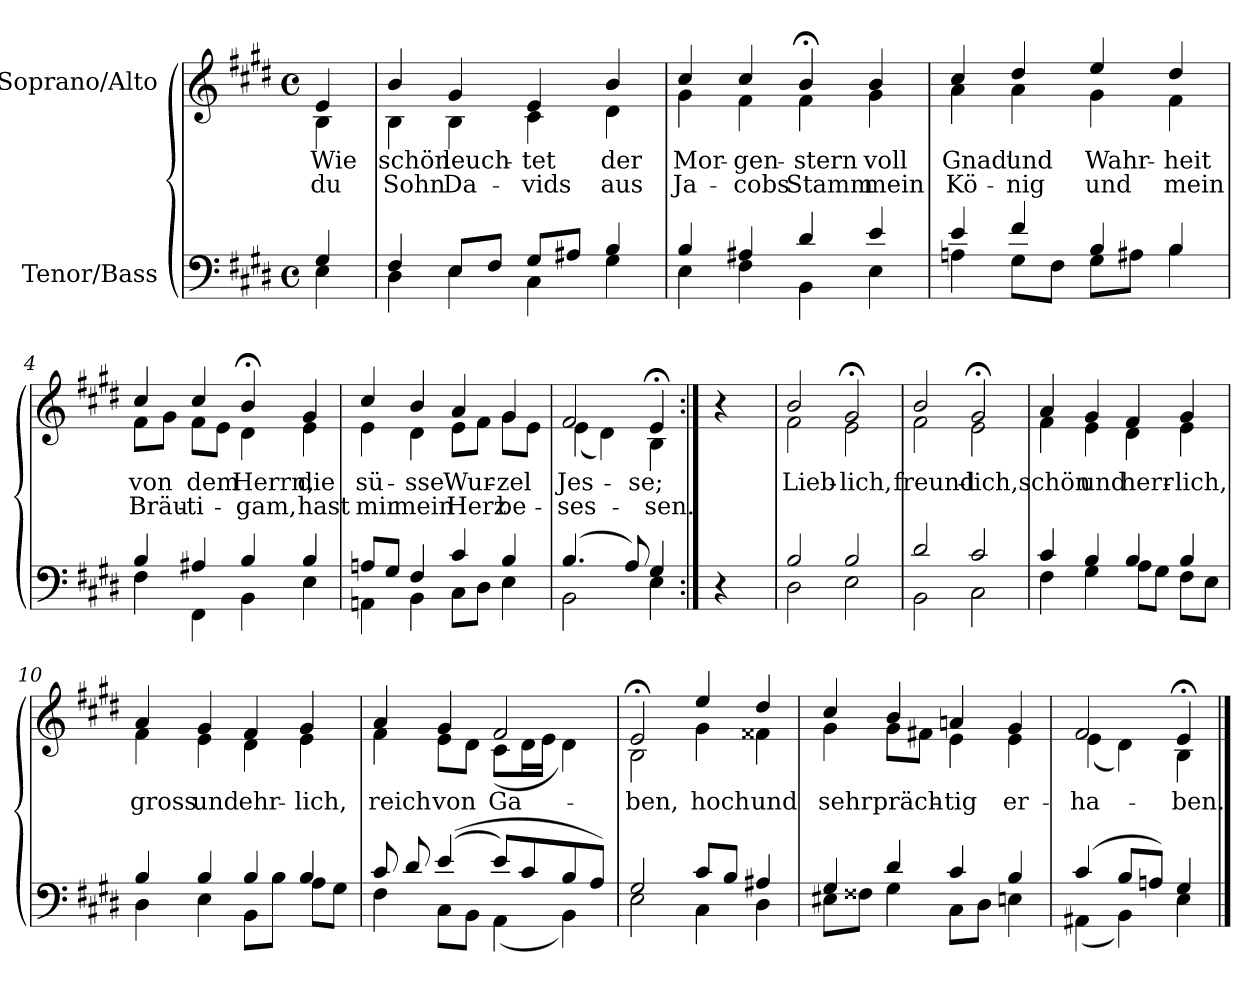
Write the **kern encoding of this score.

**kern	**kern	**text	**text
*part2	*part1	*part1	*part1
*staff2	*staff1	*staff1	*staff1
*I"Tenor/Bass	*I"Soprano/Alto	*	*
*clefF4	*clefG2	*	*
*k[f#c#g#d#]	*k[f#c#g#d#]	*	*
*M4/4	*M4/4	*	*
*met(c)	*met(c)	*	*
=	=	=	=
*^	*	*	*
!	!	!	!LO:LY:b	!LO:LY:b
*	*	*^	*	*
4G#/	4E\	4e/	4B\	Wie	du
=1	=1	=1	=1	=1	=1
!	!	!	!	!LO:LY:b	!LO:LY:b
4F#/	4D#\	4b/	4B\	schön	Sohn
!	!	!	!	!LO:LY:b	!LO:LY:b
8E/L	4E\	4g#/	4B\	leuch-	Da-
8F#/J	.	.	.	.	.
!	!	!	!	!LO:LY:b	!LO:LY:b
8G#/L	4C#\	4e/	4c#\	-tet	-vids
8A#X/J	.	.	.	.	.
!	!	!	!	!LO:LY:b	!LO:LY:b
4B/	4G#\	4b/	4d#\	der	aus
=2	=2	=2	=2	=2	=2
!	!	!	!	!LO:LY:b	!LO:LY:b
4B/	4E\	4cc#/	4g#\	Mor-	Ja-
!	!	!	!	!LO:LY:b	!LO:LY:b
4A#X/	4F#\	4cc#/	4f#\	-gen-	-cobs
!	!	!	!	!LO:LY:b	!LO:LY:b
4d#/	4BB\	4b;</	4f#\	-stern	Stamm
!	!	!	!	!LO:LY:b	!LO:LY:b
4e/	4E\	4b/	4g#\	voll	mein
=3	=3	=3	=3	=3	=3
!	!	!	!	!LO:LY:b	!LO:LY:b
4e/	4An\	4cc#/	4a\	Gnad'	Kö-
!	!	!	!	!LO:LY:b	!LO:LY:b
4f#/	8G#\L	4dd#/	4a\	und	-nig
.	8F#\J	.	.	.	.
!	!	!	!	!LO:LY:b	!LO:LY:b
4B/	8G#\L	4ee/	4g#\	Wahr-	und
.	8A#X\J	.	.	.	.
!	!	!	!	!LO:LY:b	!LO:LY:b
4B/	4B\	4dd#/	4f#\	-heit	mein
=4	=4	=4	=4	=4	=4
!	!	!	!	!LO:LY:b	!LO:LY:b
4B/	4F#\	4cc#/	8f#\L	von	Bräu-
.	.	.	8g#\J	.	.
!	!	!	!	!LO:LY:b	!LO:LY:b
4A#X/	4FF#\	4cc#/	8f#\L	dem	-ti-
.	.	.	8e\J	.	.
!	!	!	!	!LO:LY:b	!LO:LY:b
4B/	4BB\	4b;</	4d#\	Herrn,	-gam,
!	!	!	!	!LO:LY:b	!LO:LY:b
4B/	4E\	4g#/	4e\	die	hast
!!LO:LB:g=z	!!
=5	=5	=5	=5	=5	=5
!	!	!	!	!LO:LY:b	!LO:LY:b
8An/L	4AAn\	4cc#/	4e\	sü-	mir
8G#/J	.	.	.	.	.
!	!	!	!	!LO:LY:b	!LO:LY:b
4F#/	4BB\	4b/	4d#\	-sse	mein
!	!	!	!	!LO:LY:b	!LO:LY:b
4c#/	8C#\L	4a/	8e\L	Wur-	Herz
.	8D#\J	.	8f#\J	.	.
!	!	!	!	!LO:LY:b	!LO:LY:b
4B/	4E\	4g#/	8g#\L	-zel	be-
.	.	.	8e\J	.	.
=6	=6	=6	=6	=6	=6
!	!	!	!	!LO:LY:b	!LO:LY:b
(4.B/	2BB\	2f#/	(4e\	Jes-	-ses-
.	.	.	4d#\)	.	.
8A/)	.	.	.	.	.
!	!	!	!	!LO:LY:b	!LO:LY:b
4G#/	4E\	4e;</	4B\	-se;	-sen.
*v	*v	*	*	*	*
*	*v	*v	*	*
=6X1:|!	=6X1:|!	=6X1:|!	=6X1:|!
4r	4r	.	.
=7	=7	=7	=7
*^	*	*	*
!	!	!	!LO:LY:b	!
*	*	*^	*	*
2B/	2D#\	2b/	2f#\	Lieb-	.
!	!	!	!	!LO:LY:b	!
2B/	2E\	2g#;</	2e\	-lich,	.
=8	=8	=8	=8	=8	=8
!	!	!	!	!LO:LY:b	!
2d#/	2BB\	2b/	2f#\	freund-	.
!	!	!	!	!LO:LY:b	!
2c#/	2C#\	2g#;</	2e\	-lich,	.
=9	=9	=9	=9	=9	=9
!	!	!	!	!LO:LY:b	!
4c#/	4F#\	4a/	4f#\	schön	.
!	!	!	!	!LO:LY:b	!
4B/	4G#\	4g#/	4e\	und	.
!	!	!	!	!LO:LY:b	!
4B/	8A\L	4f#/	4d#\	herr-	.
.	8G#\J	.	.	.	.
!	!	!	!	!LO:LY:b	!
4B/	8F#\L	4g#/	4e\	-lich,	.
.	8E\J	.	.	.	.
!!LO:LB:g=z	!!
=10	=10	=10	=10	=10	=10
!	!	!	!	!LO:LY:b	!
4B/	4D#\	4a/	4f#\	gross	.
!	!	!	!	!LO:LY:b	!
4B/	4E\	4g#/	4e\	und	.
!	!	!	!	!LO:LY:b	!
4B/	8BB\L	4f#/	4d#\	ehr-	.
.	8B\J	.	.	.	.
!	!	!	!	!LO:LY:b	!
4B/	8A\L	4g#/	4e\	-lich,	.
.	8G#\J	.	.	.	.
=11	=11	=11	=11	=11	=11
!	!	!	!	!LO:LY:b	!
8c#/	4F#\	4a/	4f#\	reich	.
8d#/	.	.	.	.	.
!	!	!	!	!LO:LY:b	!
((4e/	8C#\L	4g#/	8e\L	von	.
.	8BB\J	.	8d#\J	.	.
!	!	!	!	!LO:LY:b	!
8e/L)	(4AA\	2f#/	(8c#\L	Ga-	.
8c#/	.	.	16d#\L	.	.
.	.	.	16e\JJ	.	.
8B/	4BB\)	.	4d#\)	.	.
8A/J)	.	.	.	.	.
=12	=12	=12	=12	=12	=12
!	!	!	!	!LO:LY:b	!
2G#/	2E\	2e;</	2B\	-ben,	.
!	!	!	!	!LO:LY:b	!
8c#/L	4C#\	4ee/	4g#\	hoch	.
8B/J	.	.	.	.	.
!	!	!	!	!LO:LY:b	!
4A#X/	4D#\	4dd#/	4f##X\	und	.
=13	=13	=13	=13	=13	=13
!	!	!	!	!LO:LY:b	!
4G#/	8E#X\L	4cc#/	4g#\	sehr	.
.	8F##X\J	.	.	.	.
!	!	!	!	!LO:LY:b	!
4d#/	4G#\	4b/	8g#\L	präch-	.
.	.	.	8f#X\J	.	.
!	!	!	!	!LO:LY:b	!
4c#/	8C#\L	4an/	4e\	-tig	.
.	8D#\J	.	.	.	.
!	!	!	!	!LO:LY:b	!
4B/	4En\	4g#/	4e\	er-	.
=14	=14	=14	=14	=14	=14
!	!	!	!	!LO:LY:b	!
(4c#/	(4AA#X\	2f#/	(4e\	-ha-	.
8B/L	4BB\)	.	4d#\)	.	.
8An/J)	.	.	.	.	.
!	!	!	!	!LO:LY:b	!
4G#/	4E\	4e;</	4B\	-ben.	.
*v	*v	*	*	*	*
*	*v	*v	*	*
==	==	==	==
*-	*-	*-	*-
